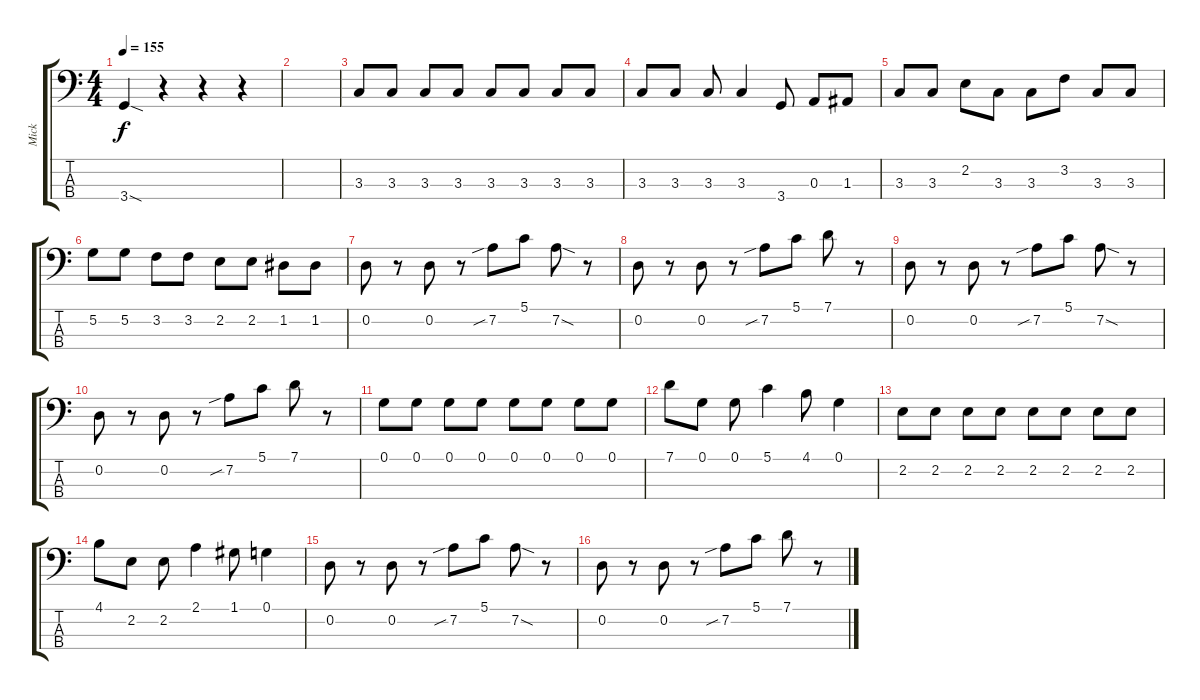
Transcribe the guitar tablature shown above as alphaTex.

\track ("Mick" "Mick") {instrument electricbassfinger}
\staff {score tabs}
\tuning (G2 D2 A1 E1) {hide}
\ts (4 4)
\tempo 155
\clef f4
\ks c
3.4{sod}.4{dy f} r.4 r.4 r.4 |
|
3.3.8 3.3.8 3.3.8 3.3.8 3.3.8 3.3.8 3.3.8 3.3.8 |
3.3.8 3.3.8 3.3.8 3.3.4 3.4.8 0.3.8 1.3.8 |
3.3.8 3.3.8 2.2.8 3.3.8 3.3.8 3.2.8 3.3.8 3.3.8 |
5.2.8 5.2.8 3.2.8 3.2.8 2.2.8 2.2.8 1.2.8 1.2.8 |
0.2.8 r.8 0.2.8 r.8 7.2{sib}.8 5.1.8 7.2{sod}.8 r.8 |
0.2.8 r.8 0.2.8 r.8 7.2{sib}.8 5.1.8 7.1.8 r.8 |
0.2.8 r.8 0.2.8 r.8 7.2{sib}.8 5.1.8 7.2{sod}.8 r.8 |
0.2.8 r.8 0.2.8 r.8 7.2{sib}.8 5.1.8 7.1.8 r.8 |
0.1.8 0.1.8 0.1.8 0.1.8 0.1.8 0.1.8 0.1.8 0.1.8 |
7.1.8 0.1.8 0.1.8 5.1.4 4.1.8 0.1.4 |
2.2.8 2.2.8 2.2.8 2.2.8 2.2.8 2.2.8 2.2.8 2.2.8 |
4.1.8 2.2.8 2.2.8 2.1.4 1.1.8 0.1.4 |
0.2.8 r.8 0.2.8 r.8 7.2{sib}.8 5.1.8 7.2{sod}.8 r.8 |
0.2.8 r.8 0.2.8 r.8 7.2{sib}.8 5.1.8 7.1.8 r.8
